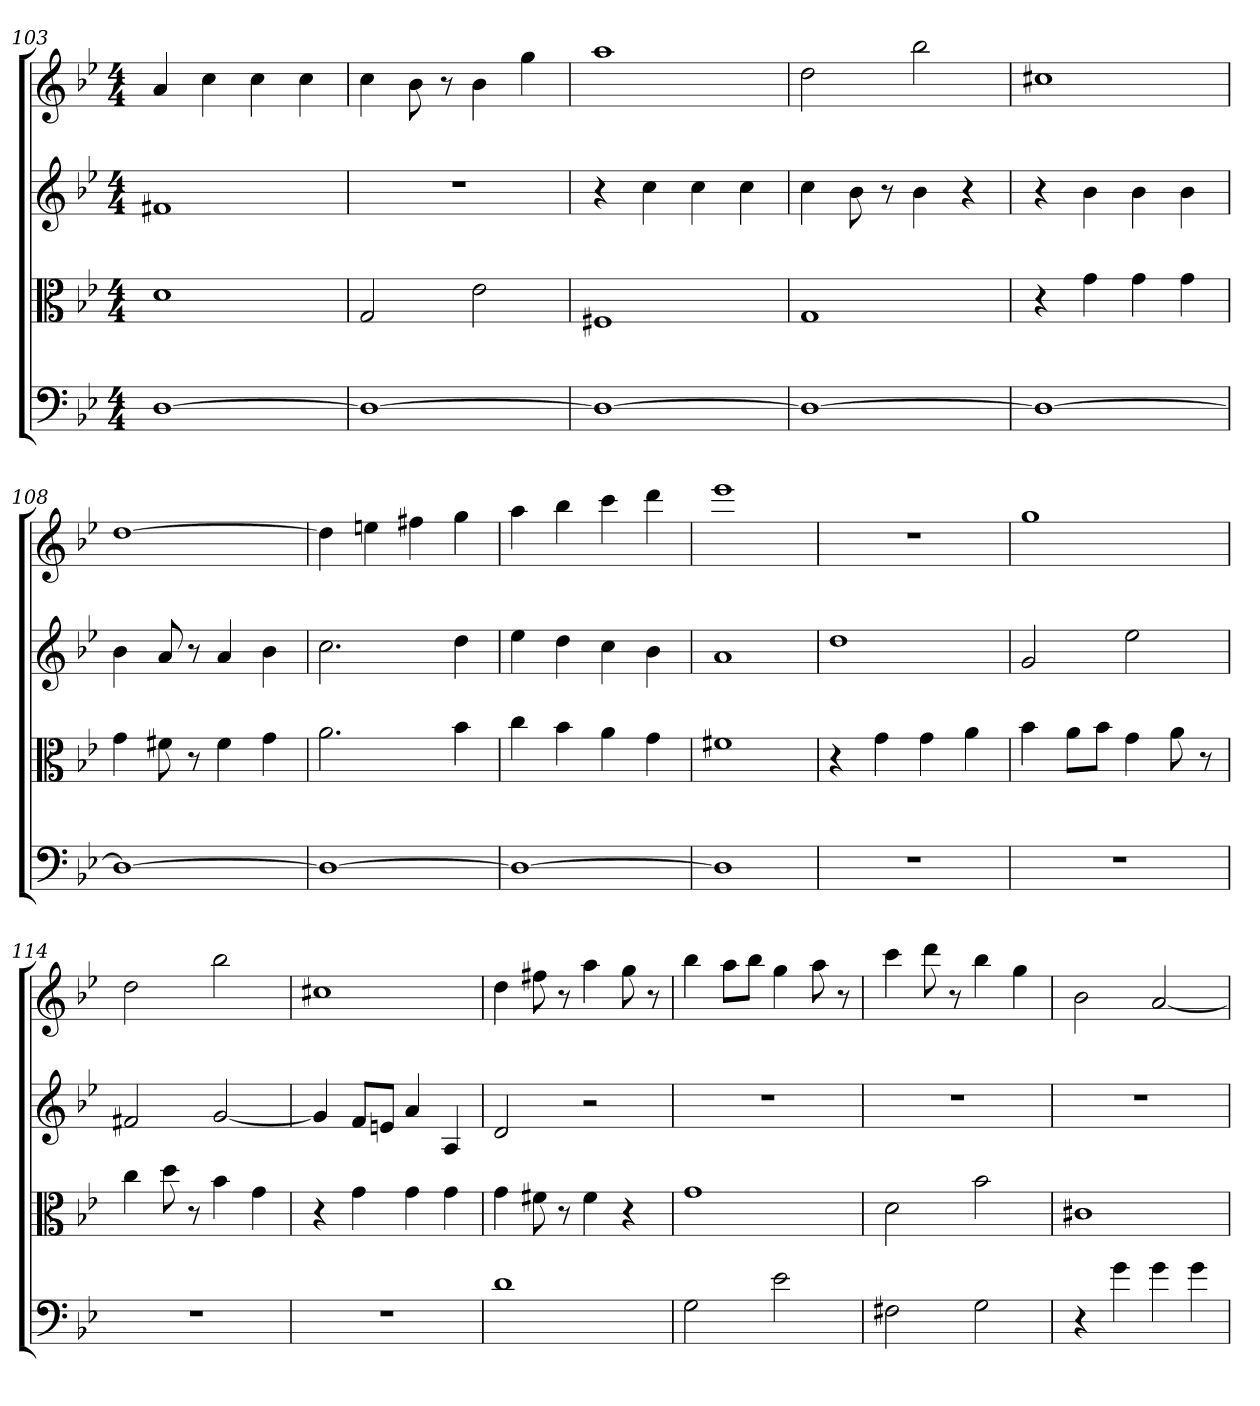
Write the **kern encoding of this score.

**kern	**kern	**kern	**kern
*part4	*part3	*part2	*part1
*staff4	*staff3	*staff2	*staff1
*clefF4	*clefC3	*clefG2	*clefG2
*k[b-e-]	*k[b-e-]	*k[b-e-]	*k[b-e-]
*g:	*g:	*g:	*g:
*M4/4	*M4/4	*M4/4	*M4/4
=103	=103	=103	=103
[1D	1d	1f#X	4a
.	.	.	4cc
.	.	.	4cc
.	.	.	4cc
=104	=104	=104	=104
1D_	2G	1r	4cc
.	.	.	8b-
.	.	.	8r
.	2e-	.	4b-
.	.	.	4gg
=105	=105	=105	=105
1D_	1F#X	4r	1aa
.	.	4cc	.
.	.	4cc	.
.	.	4cc	.
=106	=106	=106	=106
1D_	1G	4cc	2dd
.	.	8b-	.
.	.	8r	.
.	.	4b-	2bb-
.	.	4r	.
=107	=107	=107	=107
1D_	4r	4r	1cc#X
.	4g	4b-	.
.	4g	4b-	.
.	4g	4b-	.
=108	=108	=108	=108
1D_	4g	4b-	[1dd
.	8f#X	8a	.
.	8r	8r	.
.	4f#	4a	.
.	4g	4b-	.
=109	=109	=109	=109
1D_	2.a	2.cc	4dd]
.	.	.	4een
.	.	.	4ff#X
.	4b-	4dd	4gg
=110	=110	=110	=110
1D_	4cc	4ee-	4aa
.	4b-	4dd	4bb-
.	4a	4cc	4ccc
.	4g	4b-	4ddd
=111	=111	=111	=111
1D]	1f#X	1a	1eee-
=112	=112	=112	=112
1r	4r	1dd	1r
.	4g	.	.
.	4g	.	.
.	4a	.	.
=113	=113	=113	=113
1r	4b-	2g	1gg
.	8a\L	.	.
.	8b-\J	.	.
.	4g	2ee-	.
.	8a	.	.
.	8r	.	.
=114	=114	=114	=114
1r	4cc	2f#X	2dd
.	8dd	.	.
.	8r	.	.
.	4b-	[2g	2bb-
.	4g	.	.
=115	=115	=115	=115
1r	4r	4g]	1cc#X
.	4g	8f/L	.
.	.	8en/J	.
.	4g	4a	.
.	4g	4A	.
=116	=116	=116	=116
1d	4g	2d	4dd
.	8f#X	.	8ff#X
.	8r	.	8r
.	4f#	2r	4aa
.	4r	.	8gg
.	.	.	8r
=117	=117	=117	=117
2G	1g	1r	4bb-
.	.	.	8aa\L
.	.	.	8bb-\J
2e-	.	.	4gg
.	.	.	8aa
.	.	.	8r
=118	=118	=118	=118
2F#X	2d	1r	4ccc
.	.	.	8ddd
.	.	.	8r
2G	2b-	.	4bb-
.	.	.	4gg
=119	=119	=119	=119
4r	1c#X	1r	2b-
4g	.	.	.
4g	.	.	[2a
4g	.	.	.
=	=	=	=
*-	*-	*-	*-
